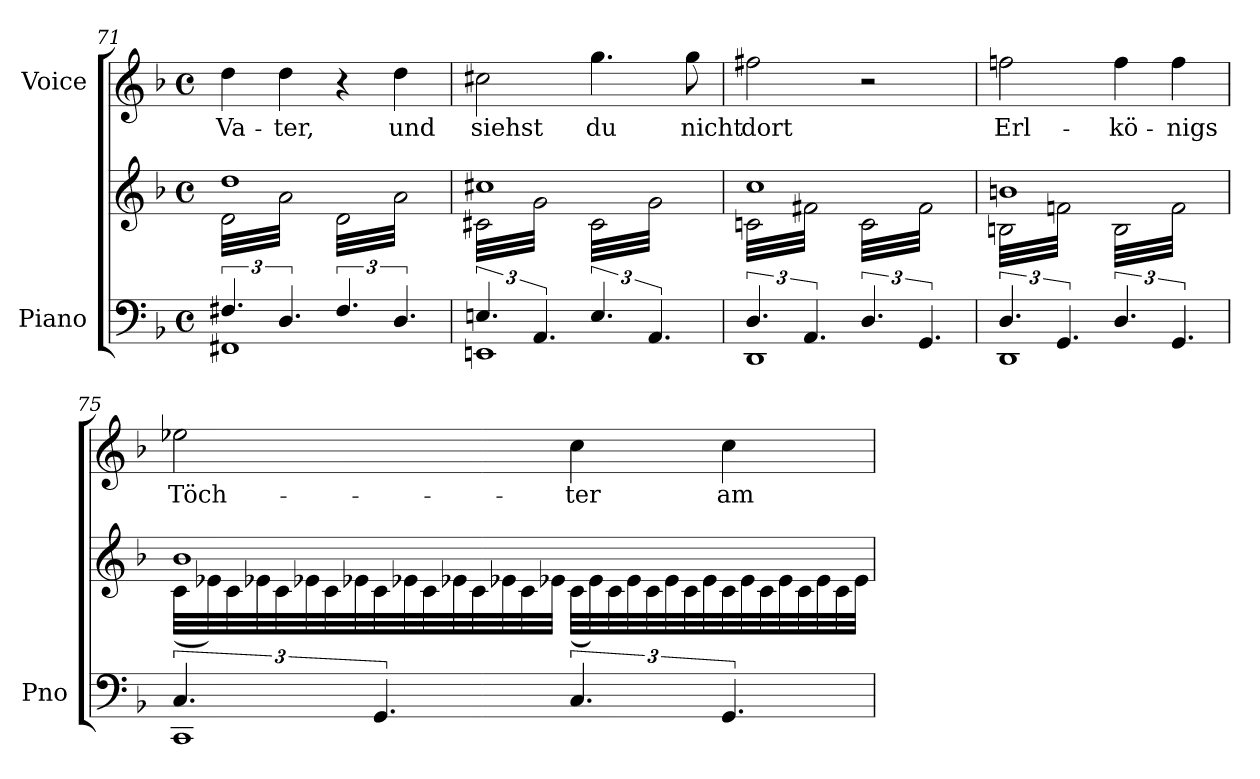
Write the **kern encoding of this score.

**kern	**kern	**kern	**text
*part2	*part2	*part1	*part1
*staff3	*staff2	*staff1	*staff1
*I"Piano	*	*I"Voice	*
*I'Pno	*	*	*
*clefF4	*clefG2	*clefG2	*
*k[b-]	*k[b-]	*k[b-]	*
*M4/4	*M4/4	*M4/4	*
*met(c)	*met(c)	*met(c)	*
=71	=71	=71	=71
*^	*^	*	*
*	*	*tremolo	*	*	*
6.F#X/	1FF#X	1dd	(32d\LLL	4dd\	Va-
.	.	.	32a\)	.	.
.	.	.	32d\	.	.
.	.	.	32a\)	.	.
.	.	.	32d\	.	.
.	.	.	32a\)	.	.
.	.	.	32d\	.	.
.	.	.	32a\)	.	.
6.D/	.	.	32d\	4dd\	-ter,
.	.	.	32a\)	.	.
.	.	.	32d\	.	.
.	.	.	32a\)	.	.
.	.	.	32d\	.	.
.	.	.	32a\)	.	.
.	.	.	32d\	.	.
.	.	.	32a\)JJJ	.	.
6.F#/	.	.	(32d\LLL	4r	.
.	.	.	32a\)	.	.
.	.	.	32d\	.	.
.	.	.	32a\)	.	.
.	.	.	32d\	.	.
.	.	.	32a\)	.	.
.	.	.	32d\	.	.
.	.	.	32a\)	.	.
6.D/	.	.	32d\	4dd\	und
.	.	.	32a\)	.	.
.	.	.	32d\	.	.
.	.	.	32a\)	.	.
.	.	.	32d\	.	.
.	.	.	32a\)	.	.
.	.	.	32d\	.	.
.	.	.	32a\)JJJ	.	.
=72	=72	=72	=72	=72	=72
6.En/	1EEn	1cc#X	(32c#X\LLL	2cc#X\	siehst
.	.	.	32g\)	.	.
.	.	.	32c#X\	.	.
.	.	.	32g\)	.	.
.	.	.	32c#X\	.	.
.	.	.	32g\)	.	.
.	.	.	32c#X\	.	.
.	.	.	32g\)	.	.
6.AA/	.	.	32c#X\	.	.
.	.	.	32g\)	.	.
.	.	.	32c#X\	.	.
.	.	.	32g\)	.	.
.	.	.	32c#X\	.	.
.	.	.	32g\)	.	.
.	.	.	32c#X\	.	.
.	.	.	32g\)JJJ	.	.
6.E/	.	.	(32c#\LLL	4.gg\	du
.	.	.	32g\)	.	.
.	.	.	32c#\	.	.
.	.	.	32g\)	.	.
.	.	.	32c#\	.	.
.	.	.	32g\)	.	.
.	.	.	32c#\	.	.
.	.	.	32g\)	.	.
6.AA/	.	.	32c#\	.	.
.	.	.	32g\)	.	.
.	.	.	32c#\	.	.
.	.	.	32g\)	.	.
.	.	.	32c#\	8gg\	nicht
.	.	.	32g\)	.	.
.	.	.	32c#\	.	.
.	.	.	32g\)JJJ	.	.
=73	=73	=73	=73	=73	=73
6.D/	1DD	1cc	(32cn\LLL	2ff#X\	dort
.	.	.	32f#X\)	.	.
.	.	.	32cn\	.	.
.	.	.	32f#X\)	.	.
.	.	.	32cn\	.	.
.	.	.	32f#X\)	.	.
.	.	.	32cn\	.	.
.	.	.	32f#X\)	.	.
6.AA/	.	.	32cn\	.	.
.	.	.	32f#X\)	.	.
.	.	.	32cn\	.	.
.	.	.	32f#X\)	.	.
.	.	.	32cn\	.	.
.	.	.	32f#X\)	.	.
.	.	.	32cn\	.	.
.	.	.	32f#X\)JJJ	.	.
6.D/	.	.	(32c\LLL	2r	.
.	.	.	32f#\)	.	.
.	.	.	32c\	.	.
.	.	.	32f#\)	.	.
.	.	.	32c\	.	.
.	.	.	32f#\)	.	.
.	.	.	32c\	.	.
.	.	.	32f#\)	.	.
6.GG/	.	.	32c\	.	.
.	.	.	32f#\)	.	.
.	.	.	32c\	.	.
.	.	.	32f#\)	.	.
.	.	.	32c\	.	.
.	.	.	32f#\)	.	.
.	.	.	32c\	.	.
.	.	.	32f#\)JJJ	.	.
=74	=74	=74	=74	=74	=74
6.D/	1DD	1bn	(32Bn\LLL	2ffn\	Erl-
.	.	.	32fn\)	.	.
.	.	.	32Bn\	.	.
.	.	.	32fn\)	.	.
.	.	.	32Bn\	.	.
.	.	.	32fn\)	.	.
.	.	.	32Bn\	.	.
.	.	.	32fn\)	.	.
6.GG/	.	.	32Bn\	.	.
.	.	.	32fn\)	.	.
.	.	.	32Bn\	.	.
.	.	.	32fn\)	.	.
.	.	.	32Bn\	.	.
.	.	.	32fn\)	.	.
.	.	.	32Bn\	.	.
.	.	.	32fn\)JJJ	.	.
6.D/	.	.	(32B\LLL	4ff\	-kö-
.	.	.	32f\)	.	.
.	.	.	32B\	.	.
.	.	.	32f\)	.	.
.	.	.	32B\	.	.
.	.	.	32f\)	.	.
.	.	.	32B\	.	.
.	.	.	32f\)	.	.
6.GG/	.	.	32B\	4ff\	-nigs
.	.	.	32f\)	.	.
.	.	.	32B\	.	.
.	.	.	32f\)	.	.
.	.	.	32B\	.	.
.	.	.	32f\)	.	.
.	.	.	32B\	.	.
.	.	.	32f\)JJJ	.	.
=75	=75	=75	=75	=75	=75
6.C/	1CC	1b-	(32c\LLL	2ee-X\	Töch-
.	.	.	32e-X\)	.	.
.	.	.	32c\	.	.
.	.	.	32e-X\)	.	.
.	.	.	32c\	.	.
.	.	.	32e-X\)	.	.
.	.	.	32c\	.	.
.	.	.	32e-X\)	.	.
6.GG/	.	.	32c\	.	.
.	.	.	32e-X\)	.	.
.	.	.	32c\	.	.
.	.	.	32e-X\)	.	.
.	.	.	32c\	.	.
.	.	.	32e-X\)	.	.
.	.	.	32c\	.	.
.	.	.	32e-X\)JJJ	.	.
6.C/	.	.	(32c\LLL	4cc\	-ter
.	.	.	32e-\)	.	.
.	.	.	32c\	.	.
.	.	.	32e-\)	.	.
.	.	.	32c\	.	.
.	.	.	32e-\)	.	.
.	.	.	32c\	.	.
.	.	.	32e-\)	.	.
6.GG/	.	.	32c\	4cc\	am
.	.	.	32e-\)	.	.
.	.	.	32c\	.	.
.	.	.	32e-\)	.	.
.	.	.	32c\	.	.
.	.	.	32e-\)	.	.
.	.	.	32c\	.	.
.	.	.	32e-\)JJJ	.	.
*	*	*Xtremolo	*	*	*
.	.	.	.	.	.
.	.	.	.	.	.
.	.	.	.	.	.
.	.	.	.	.	.
.	.	.	.	.	.
.	.	.	.	.	.
.	.	.	.	.	.
.	.	.	.	.	.
*v	*v	*	*	*	*
*	*v	*v	*	*
=	=	=	=
*-	*-	*-	*-
